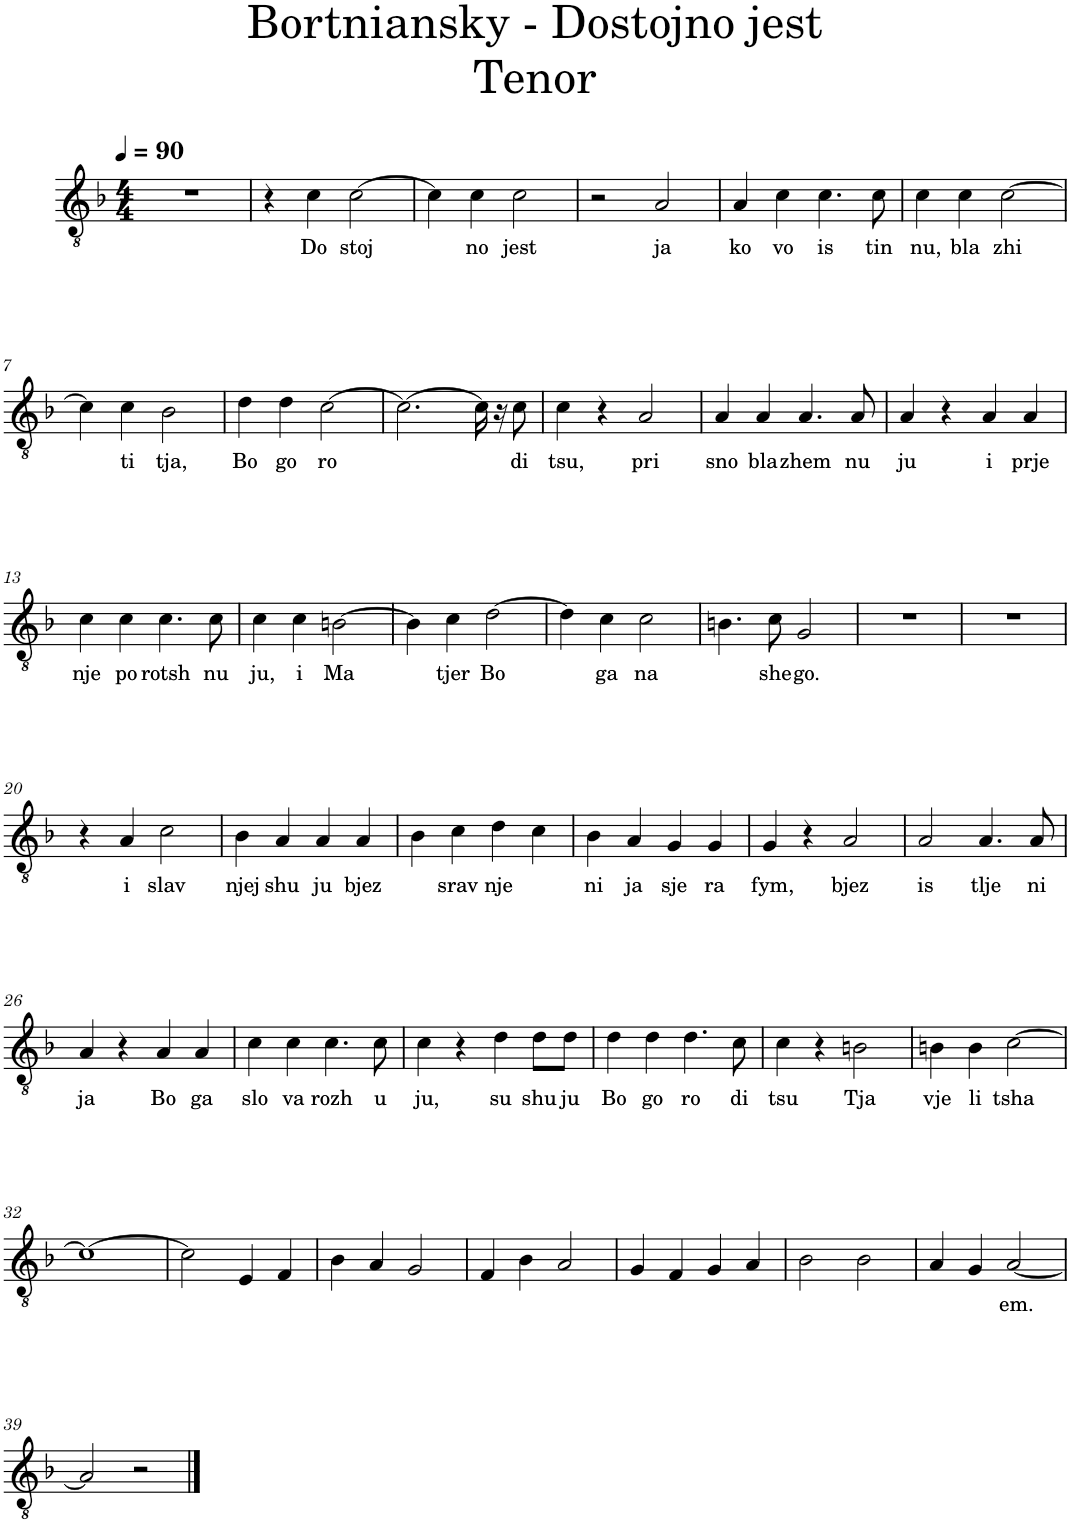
**kern	**text
*part1	*part1
*staff1	*staff1
*I"Tenor	*
*I'Ten.	*
*clefGv2	*
*k[b-]	*
*M4/4	*
=1	=1
1r	.
=2	=2
4r	.
!	!LO:LY:b
4c\	Do
!	!LO:LY:b
[2c\	stoj
=3	=3
4c\]	.
!	!LO:LY:b
4c\	no
!	!LO:LY:b
2c\	jest
=4	=4
2r	.
!	!LO:LY:b
2A/	ja
=5	=5
!	!LO:LY:b
4A/	ko
!	!LO:LY:b
4c\	vo
!	!LO:LY:b
4.c\	is
!	!LO:LY:b
8c\	tin
=6	=6
!	!LO:LY:b
4c\	nu,
!	!LO:LY:b
4c\	bla
!	!LO:LY:b
[2c\	zhi
!!LO:LB:g=z
=7	=7
4c\]	.
!	!LO:LY:b
4c\	ti
!	!LO:LY:b
2B-\	tja,
=8	=8
!	!LO:LY:b
4d\	Bo
!	!LO:LY:b
4d\	go
!	!LO:LY:b
[2c\	ro
=9	=9
2.c\_	.
16c\]	.
16r	.
!	!LO:LY:b
8c\	di
=10	=10
!	!LO:LY:b
4c\	tsu,
4r	.
!	!LO:LY:b
2A/	pri
=11	=11
!	!LO:LY:b
4A/	sno
!	!LO:LY:b
4A/	bla
!	!LO:LY:b
4.A/	zhem
!	!LO:LY:b
8A/	nu
=12	=12
!	!LO:LY:b
4A/	ju
4r	.
!	!LO:LY:b
4A/	i
!	!LO:LY:b
4A/	prje
!!LO:LB:g=z
=13	=13
!	!LO:LY:b
4c\	nje
!	!LO:LY:b
4c\	po
!	!LO:LY:b
4.c\	rotsh
!	!LO:LY:b
8c\	nu
=14	=14
!	!LO:LY:b
4c\	ju,
!	!LO:LY:b
4c\	i
!	!LO:LY:b
[2Bn\	Ma
=15	=15
4B\]	.
!	!LO:LY:b
4c\	tjer
!	!LO:LY:b
[2d\	Bo
=16	=16
4d\]	.
!	!LO:LY:b
4c\	ga
!	!LO:LY:b
2c\	na
=17	=17
4.Bn\	.
!	!LO:LY:b
8c\	she
!	!LO:LY:b
2G/	go.
=18	=18
1r	.
=19	=19
1r	.
!!LO:LB:g=z
=20	=20
4r	.
!	!LO:LY:b
4A/	i
!	!LO:LY:b
2c\	slav
=21	=21
!	!LO:LY:b
4B-\	njej
!	!LO:LY:b
4A/	shu
!	!LO:LY:b
4A/	ju
!	!LO:LY:b
4A/	bjez
=22	=22
4B-\	.
!	!LO:LY:b
4c\	srav
!	!LO:LY:b
4d\	nje
4c\	.
=23	=23
!	!LO:LY:b
4B-\	ni
!	!LO:LY:b
4A/	ja
!	!LO:LY:b
4G/	sje
!	!LO:LY:b
4G/	ra
=24	=24
!	!LO:LY:b
4G/	fym,
4r	.
!	!LO:LY:b
2A/	bjez
=25	=25
!	!LO:LY:b
2A/	is
!	!LO:LY:b
4.A/	tlje
!	!LO:LY:b
8A/	ni
!!LO:LB:g=z
=26	=26
!	!LO:LY:b
4A/	ja
4r	.
!	!LO:LY:b
4A/	Bo
!	!LO:LY:b
4A/	ga
=27	=27
!	!LO:LY:b
4c\	slo
!	!LO:LY:b
4c\	va
!	!LO:LY:b
4.c\	rozh
!	!LO:LY:b
8c\	u
=28	=28
!	!LO:LY:b
4c\	ju,
4r	.
!	!LO:LY:b
4d\	su
!	!LO:LY:b
8d\L	shu
!	!LO:LY:b
8d\J	ju
=29	=29
!	!LO:LY:b
4d\	Bo
!	!LO:LY:b
4d\	go
!	!LO:LY:b
4.d\	ro
!	!LO:LY:b
8c\	di
=30	=30
!	!LO:LY:b
4c\	tsu
4r	.
!	!LO:LY:b
2Bn\	Tja
=31	=31
!	!LO:LY:b
4Bn\	vje
!	!LO:LY:b
4B\	li
!	!LO:LY:b
[2c\	tsha
!!LO:LB:g=z
=32	=32
1c_	.
=33	=33
2c\]	.
4E/	.
4F/	.
=34	=34
4B-\	.
4A/	.
2G/	.
=35	=35
4F/	.
4B-\	.
2A/	.
=36	=36
4G/	.
4F/	.
4G/	.
4A/	.
=37	=37
2B-\	.
2B-\	.
=38	=38
4A/	.
4G/	.
!	!LO:LY:b
[2A/	em.
!!LO:LB:g=z
=39	=39
2A/]	.
2r	.
==	==
*-	*-
